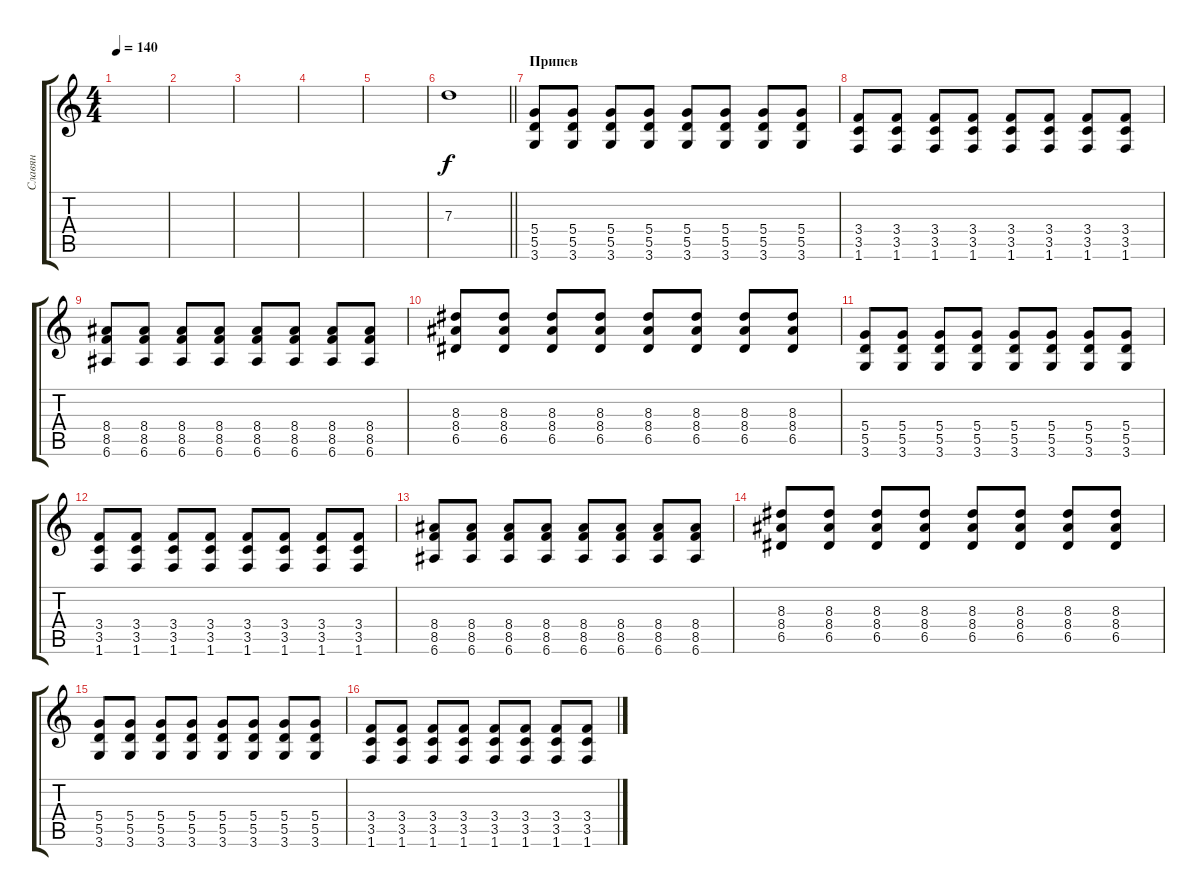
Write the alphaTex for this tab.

\track ("Славян" "Славян") {instrument distortionguitar}
\staff {score tabs}
\tuning (E4 B3 G3 D3 A2 E2) {hide}
\ts (4 4)
\tempo 140
\clef g2
\ks c
|
|
|
|
|
\barLineRight lightlight
7.3.1 |
\section ("" "Припев")
(5.4 5.5 3.6).8 (5.4 5.5 3.6).8 (5.4 5.5 3.6).8 (5.4 5.5 3.6).8 (5.4 5.5 3.6).8 (5.4 5.5 3.6).8 (5.4 5.5 3.6).8 (5.4 5.5 3.6).8 |
(3.4 3.5 1.6).8 (3.4 3.5 1.6).8 (3.4 3.5 1.6).8 (3.4 3.5 1.6).8 (3.4 3.5 1.6).8 (3.4 3.5 1.6).8 (3.4 3.5 1.6).8 (3.4 3.5 1.6).8 |
(8.4 8.5 6.6).8 (8.4 8.5 6.6).8 (8.4 8.5 6.6).8 (8.4 8.5 6.6).8 (8.4 8.5 6.6).8 (8.4 8.5 6.6).8 (8.4 8.5 6.6).8 (8.4 8.5 6.6).8 |
(8.3 8.4 6.5).8 (8.3 8.4 6.5).8 (8.3 8.4 6.5).8 (8.3 8.4 6.5).8 (8.3 8.4 6.5).8 (8.3 8.4 6.5).8 (8.3 8.4 6.5).8 (8.3 8.4 6.5).8 |
(5.4 5.5 3.6).8 (5.4 5.5 3.6).8 (5.4 5.5 3.6).8 (5.4 5.5 3.6).8 (5.4 5.5 3.6).8 (5.4 5.5 3.6).8 (5.4 5.5 3.6).8 (5.4 5.5 3.6).8 |
(3.4 3.5 1.6).8 (3.4 3.5 1.6).8 (3.4 3.5 1.6).8 (3.4 3.5 1.6).8 (3.4 3.5 1.6).8 (3.4 3.5 1.6).8 (3.4 3.5 1.6).8 (3.4 3.5 1.6).8 |
(8.4 8.5 6.6).8 (8.4 8.5 6.6).8 (8.4 8.5 6.6).8 (8.4 8.5 6.6).8 (8.4 8.5 6.6).8 (8.4 8.5 6.6).8 (8.4 8.5 6.6).8 (8.4 8.5 6.6).8 |
(8.3 8.4 6.5).8 (8.3 8.4 6.5).8 (8.3 8.4 6.5).8 (8.3 8.4 6.5).8 (8.3 8.4 6.5).8 (8.3 8.4 6.5).8 (8.3 8.4 6.5).8 (8.3 8.4 6.5).8 |
(5.4 5.5 3.6).8 (5.4 5.5 3.6).8 (5.4 5.5 3.6).8 (5.4 5.5 3.6).8 (5.4 5.5 3.6).8 (5.4 5.5 3.6).8 (5.4 5.5 3.6).8 (5.4 5.5 3.6).8 |
(3.4 3.5 1.6).8 (3.4 3.5 1.6).8 (3.4 3.5 1.6).8 (3.4 3.5 1.6).8 (3.4 3.5 1.6).8 (3.4 3.5 1.6).8 (3.4 3.5 1.6).8 (3.4 3.5 1.6).8
